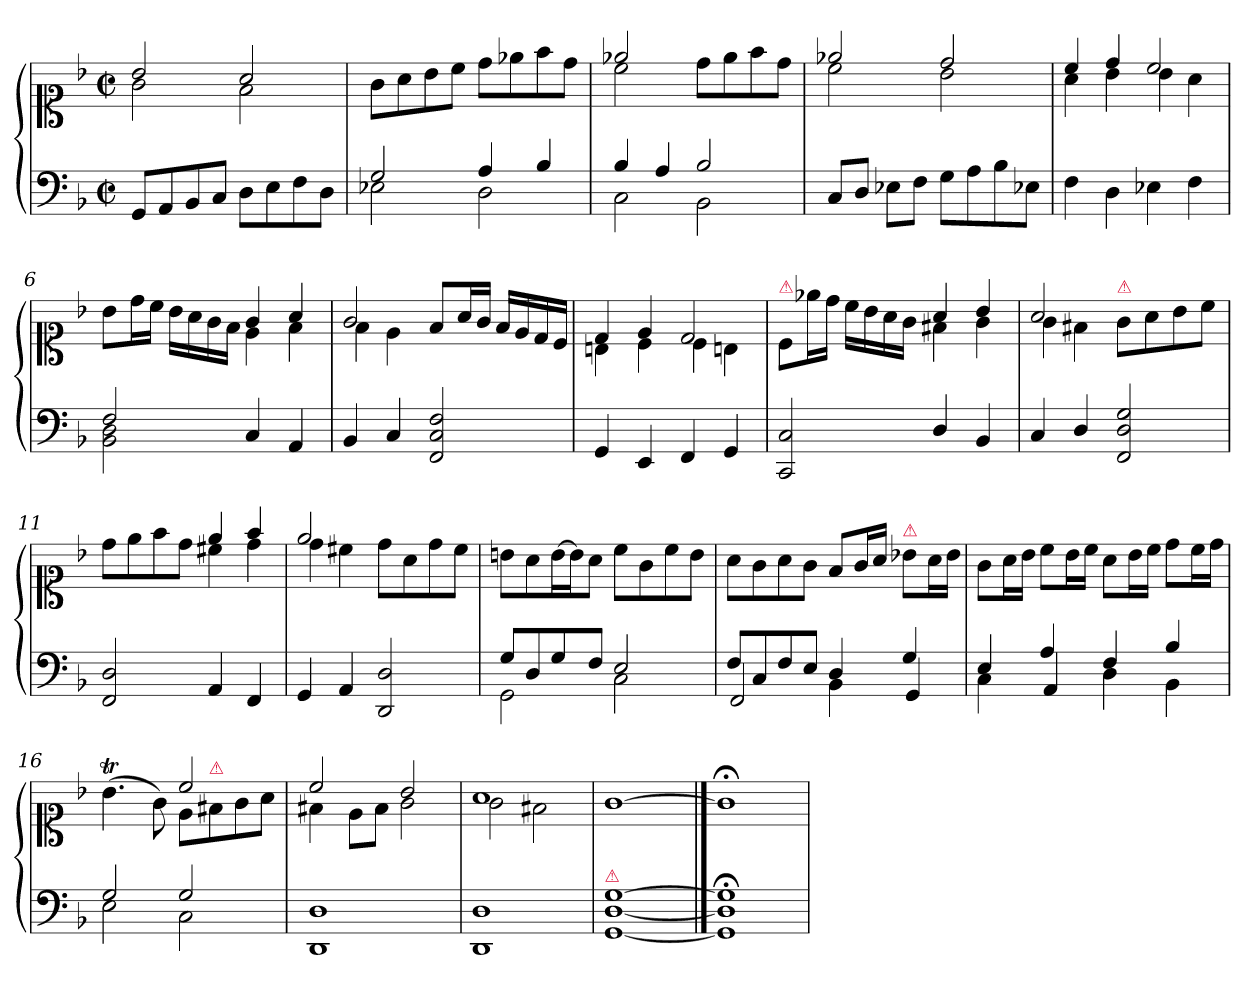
**kern	**kern
*part1	*part1
*staff2	*staff1
*clefF4	*clefC1
*k[b-]	*k[b-]
*M2/2	*M2/2
*met(c|)	*met(c|)
=1	=1
*	*^
8GG/L	2b-/	2g\
8AA/	.	.
8BB-/	.	.
8C/J	.	.
8D\L	2a/	2f\
8E\	.	.
8F\	.	.
8D\J	.	.
*	*v	*v
=2	=2
*^	*
2G/	2E-X\	8g\L
.	.	8a\
.	.	8b-\
.	.	8cc\J
4A/	2D\	8dd\L
.	.	8ee-X\
4B-/	.	8ff\
.	.	8dd\J
=3	=3	=3
*	*	*^
4B-/	2C\	2ee-X/	2cc\
4A/	.	.	.
2B-/	2BB-\	8dd\L	2ryy
.	.	8ee-\	.
.	.	8ff\	.
.	.	8dd\J	.
*v	*v	*	*
=4	=4	=4
8C/L	2ee-X/	2cc\
8D/J	.	.
8E-X\L	.	.
8F\J	.	.
8G\L	2dd/	2b-\
8A\	.	.
8B-\	.	.
8E-X\J	.	.
=5	=5	=5
4F\	4cc/	4a\
4D\	4dd/	4b-\
4E-X\	2cc/	4b-\
4F\	.	4a\
=6	=6	=6
*^	*	*
2F/	2BB-\ 2D\	8b-\L	2ryy
.	.	16dd\L	.
.	.	16cc\JJ	.
.	.	16b-\LL	.
.	.	16a\	.
.	.	16g\	.
.	.	16f\JJ	.
4C/	2ryy	4g/	4e\
4AA/	.	4a/	4f\
*v	*v	*	*
=7	=7	=7
4BB-/	2g/	4f\
4C/	.	4e\
2FF/ 2C/ 2F/	8f/L	2ryy
.	16a/L	.
.	16g/JJ	.
.	16f/LL	.
.	16e/	.
.	16d/	.
.	16c/JJ	.
=8	=8	=8
4GG/	4d/	4Bn\
4EE/	4e/	4c\
4FF/	2d/	4c\
4GG/	.	4Bn\
=9	=9	=9
!	!LO:TX:a:color=crimson:t=⚠	!
2CC/ 2C/	8c/L	2ryy
.	16ee-X\L	.
.	16dd\JJ	.
.	16cc\LL	.
.	16b-\	.
.	16a\	.
.	16g\JJ	.
4D/	4a/	4f#X\
4BB-/	4b-/	4g\
=10	=10	=10
4C/	2a/	4g\
4D/	.	4f#X\
!	!LO:TX:a:color=crimson:t=⚠	!
2FF/ 2D/ 2G/	8g/L	2ryy
.	8a\	.
.	8b-\	.
.	8cc\J	.
=11	=11	=11
2FF/ 2D/	8dd\L	2ryy
.	8ee\	.
.	8ff\	.
.	8dd\J	.
4AA/	4ee/	4cc#X\
4FF/	4ff/	4dd\
=12	=12	=12
4GG/	2ee/	4dd\
4AA/	.	4cc#X\
2DD/ 2D/	2ryy	8dd\L
.	.	8a\
.	.	8dd\
.	.	8cc#\J
*	*v	*v
=13	=13
*^	*
8G/L	2GG\	8bn\L
8D/	.	8a\
8G/	.	[16b\L
.	.	16b\J]
8F/J	.	8a\J
2E/	2C\	8cc\L
.	.	8g\
.	.	8cc\
.	.	8b\J
=14	=14	=14
8F/L	2FF/	8a\L
8C/	.	8g\
8F/	.	8a\
8E/J	.	8g\J
4D/	4BB-\	8f/L
.	.	16g/L
.	.	16a/JJ
!	!	!LO:TX:a:color=crimson:t=⚠
4G/	4GG/	8b-X\L
.	.	16a\L
.	.	16b-\JJ
=15	=15	=15
4E/	4C\	8g\L
.	.	16a\L
.	.	16b-\JJ
4A/	4AA/	8cc\L
.	.	16b-\L
.	.	16cc\JJ
4F/	4D\	8a\L
.	.	16b-\L
.	.	16cc\JJ
4B-/	4BB-\	8dd\L
.	.	16cc\L
.	.	16dd\JJ
=16	=16	=16
*	*	*^
2G/	2E\	(4.b-T\	2ryy
.	.	8g\)	.
2G/	2C\	2cc/	8e\L
!	!	!	!LO:TX:a:color=crimson:t=⚠
.	.	.	8f#X\
.	.	.	8g\
.	.	.	8a\J
=17	=17	=17	=17
1D	1DD	2cc/	4f#X\
.	.	.	8e\L
.	.	.	8f#\J
.	.	2b-/	2g\
=18	=18	=18	=18
1D	1DD	1a	2g\
.	.	.	2f#X\
*v	*v	*	*
=19	=19	=19
!	!LO:TX:a:color=crimson:t=⚠	!
!LO:TX:a:color=crimson:t=⚠	!	!
*	*v	*v
[1GG [1D [1G	[1g
==20	==20
1GG];< 1D];< 1G];<	1g;<]
=	=
*-	*-
